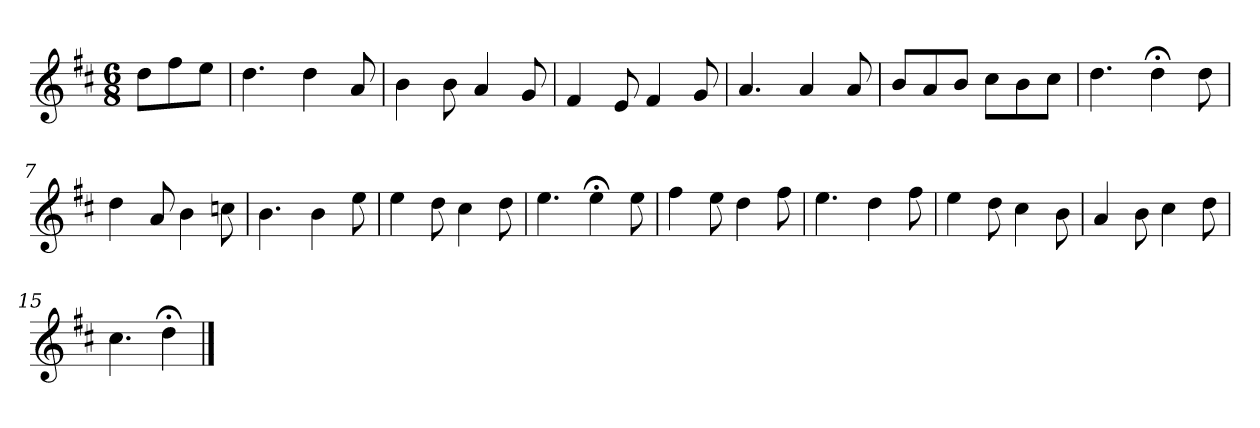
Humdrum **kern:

**kern
*part1
*staff1
*k[f#c#]
*D:
*M6/8
*MM120
=
8ddL
8ff#
8eeJ
=1
4.dd
4dd
8a
=2
4b
8b
4a
8g
=3
4f#
8e
4f#
8g
=4
4.a
4a
8a
=5
8bL
8a
8bJ
8cc#L
8b
8cc#J
=6
4.dd
4dd;<
8dd
=7
4dd
8a
4b
8ccn
=8
4.b
4b
8ee
=9
4ee
8dd
4cc#
8dd
=10
4.ee
4ee;<
8ee
=11
4ff#
8ee
4dd
8ff#
=12
4.ee
4dd
8ff#
=13
4ee
8dd
4cc#
8b
=14
4a
8b
4cc#
8dd
=15
4.cc#
4dd;<
==
*-
